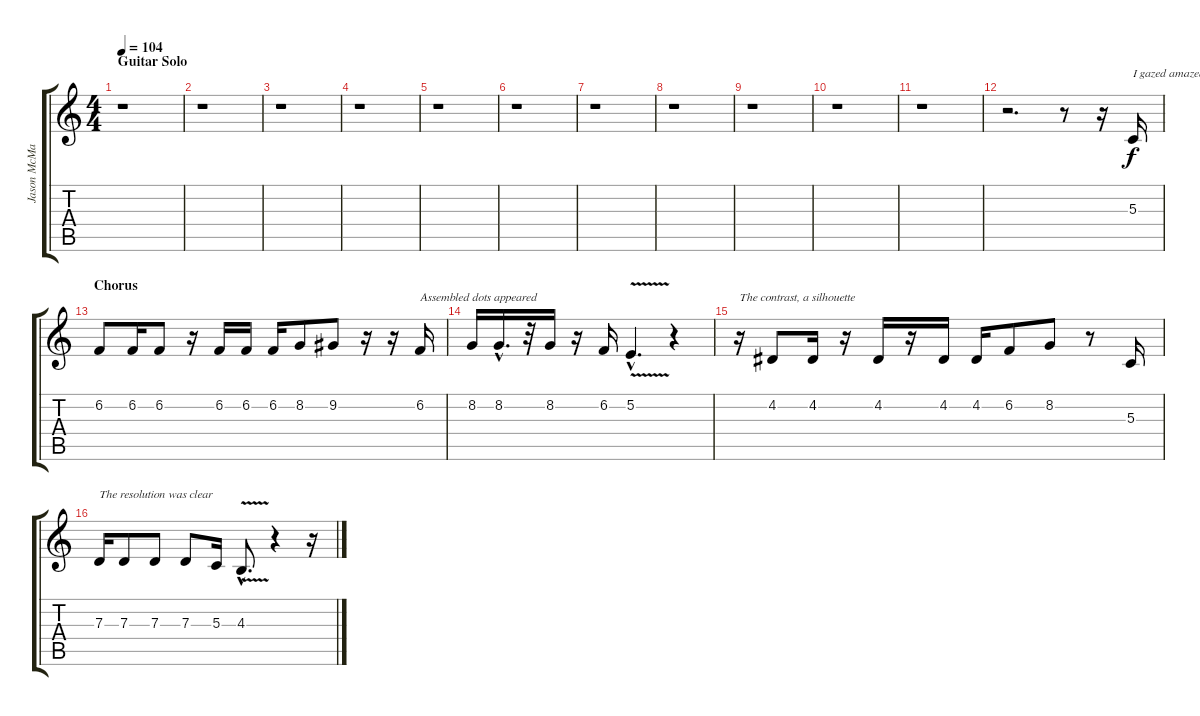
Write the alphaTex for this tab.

\track ("Jason McMaster" "Jason McMa") {instrument lead1square}
\staff {score tabs}
\tuning (E4 B3 G3 D3 A2 E2) {hide}
\ts (4 4)
\section ("" "Guitar Solo")
\tempo 104
\clef g2
\ks c
r.1{dy f} |
r.1 |
r.1 |
r.1 |
r.1 |
r.1 |
r.1 |
r.1 |
r.1 |
r.1 |
r.1 |
r.2{d} r.8 r.16 5.3.16{txt "I gazed amazed at the TV set"} |
\section ("" "Chorus")
6.2.8 6.2.16 6.2.8 r.16 6.2.16 6.2.16 6.2.16 8.2.8 9.2.8 r.16 r.16 6.2.16{txt "Assembled dots appeared"} |
8.2.16 8.2{hac}.16{d} r.32 8.2.16 r.16 6.2.16 5.2{v hac}.4{d} r.4 |
r.16{txt "The contrast, a silhouette"} 4.2.8 4.2.16 r.16 4.2.16 r.16 4.2.16 4.2.16 6.2.8 8.2.8 r.8 5.3.16 |
7.3.16{txt "The resolution was clear"} 7.3.8 7.3.8 7.3.8 5.3.16 4.3{v hac}.8{d} r.4 r.16
